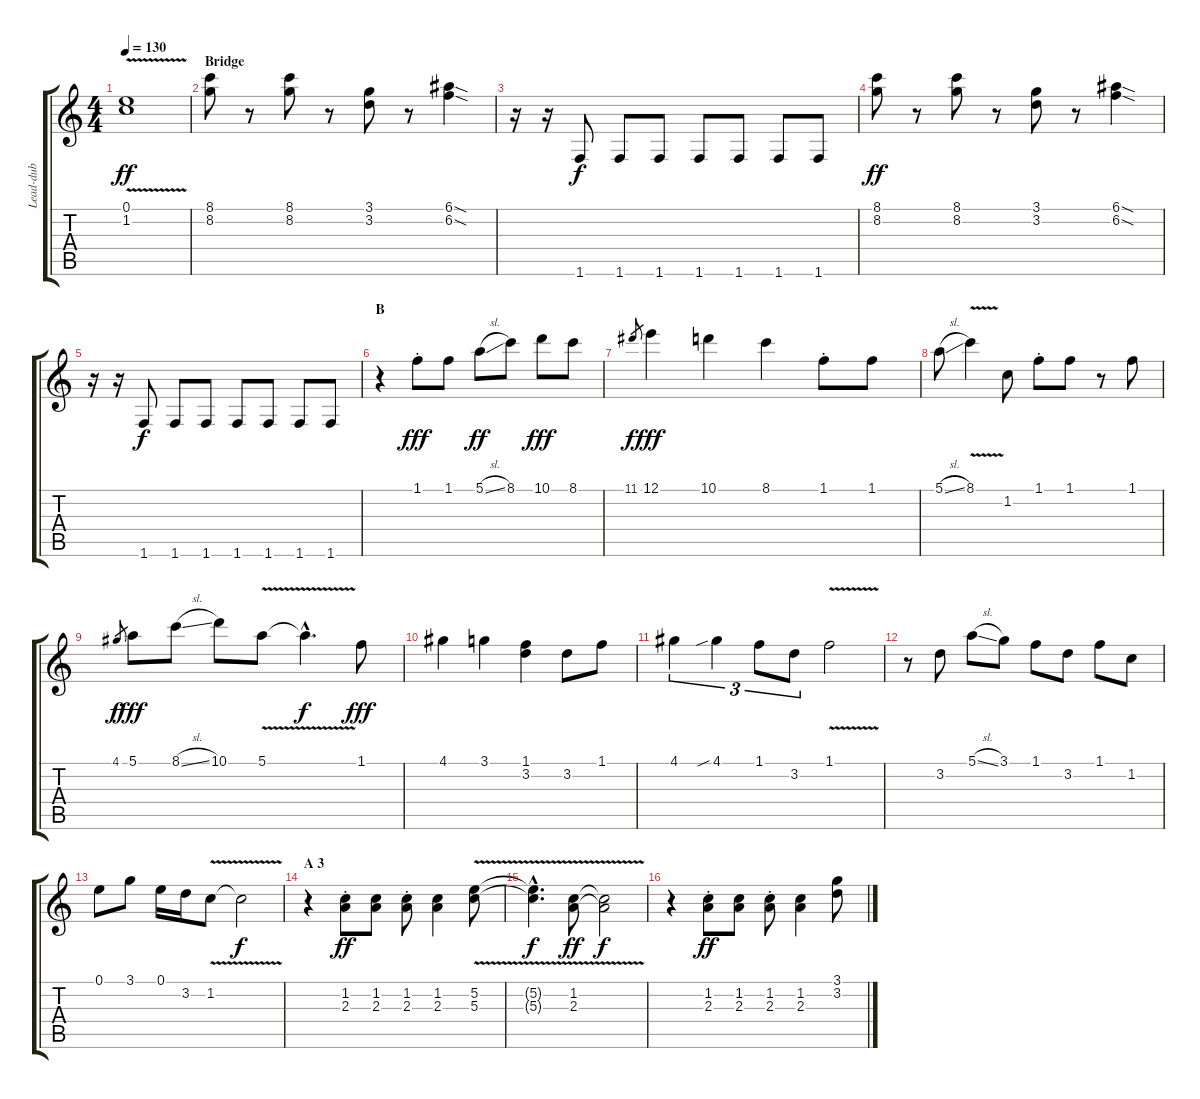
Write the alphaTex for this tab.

\track ("Lead-dub" "Lead-dub") {instrument electricguitarjazz}
\staff {score tabs}
\tuning (E4 B3 G3 D3 A2 E2) {hide}
\ts (4 4)
\tempo 130
\clef g2
\ks c
(0.1{v} 1.2{v}).1{dy ff} |
\section ("" "Bridge")
(8.1 8.2).8 r.8 (8.1 8.2).8 r.8 (3.1 3.2).8 r.8 (6.1{sod} 6.2{sod}).4 |
r.16 r.16 1.6.8{dy f} 1.6.8 1.6.8 1.6.8 1.6.8 1.6.8 1.6.8 |
(8.1 8.2).8{dy ff} r.8 (8.1 8.2).8 r.8 (3.1 3.2).8 r.8 (6.1{sod} 6.2{sod}).4 |
r.16 r.16 1.6.8{dy f} 1.6.8 1.6.8 1.6.8 1.6.8 1.6.8 1.6.8 |
\section ("" "B")
r.4{instrument electricbassfinger} 1.1{st}.8{dy fff} 1.1.8 5.1{sl}.8{dy ff} 8.1.8 10.1.8{dy fff} 8.1.8 |
11.1.8{gr dy f} 12.1.4{dy fff} 10.1.4 8.1.4 1.1{st}.8 1.1.8 |
5.1{sl}.8 8.1{v}.4 1.2.8 1.1{st}.8 1.1.8 r.8 1.1.8 |
4.1.8{gr dy f} 5.1.8{dy fff} 8.1{sl}.8 10.1.8 5.1{v}.8 5.1{hac t}.4{d dy f} 1.1.8{dy fff} |
4.1.4 3.1.4 (1.1 3.2).4 3.2.8 1.1.8 |
4.1.4{tu (3 2)} 4.1{sib}.4{tu (3 2)} 1.1.8{tu (3 2)} 3.2.8{tu (3 2)} 1.1{v}.2 |
r.8 3.2.8 5.1{sl}.8 3.1.8 1.1.8 3.2.8 1.1.8 1.2.8 |
0.1.8 3.1.8 0.1.16 3.2.16 1.2{v}.8 1.2{t}.2{dy f} |
\section ("" "A 3")
r.4{instrument electricguitarjazz} (1.2{st} 2.3{st}).8{dy ff} (1.2 2.3).8 (1.2{st} 2.3{st}).8 (1.2 2.3).4 (5.2{v} 5.3).8 |
(5.2{hac t} 5.3{hac t}).4{d dy f} (1.2{v} 2.3).8{dy ff} (1.2{t} 2.3{t}).2{dy f} |
r.4 (1.2{st} 2.3{st}).8{dy ff} (1.2 2.3).8 (1.2{st} 2.3{st}).8 (1.2 2.3).4 (3.1 3.2).8
